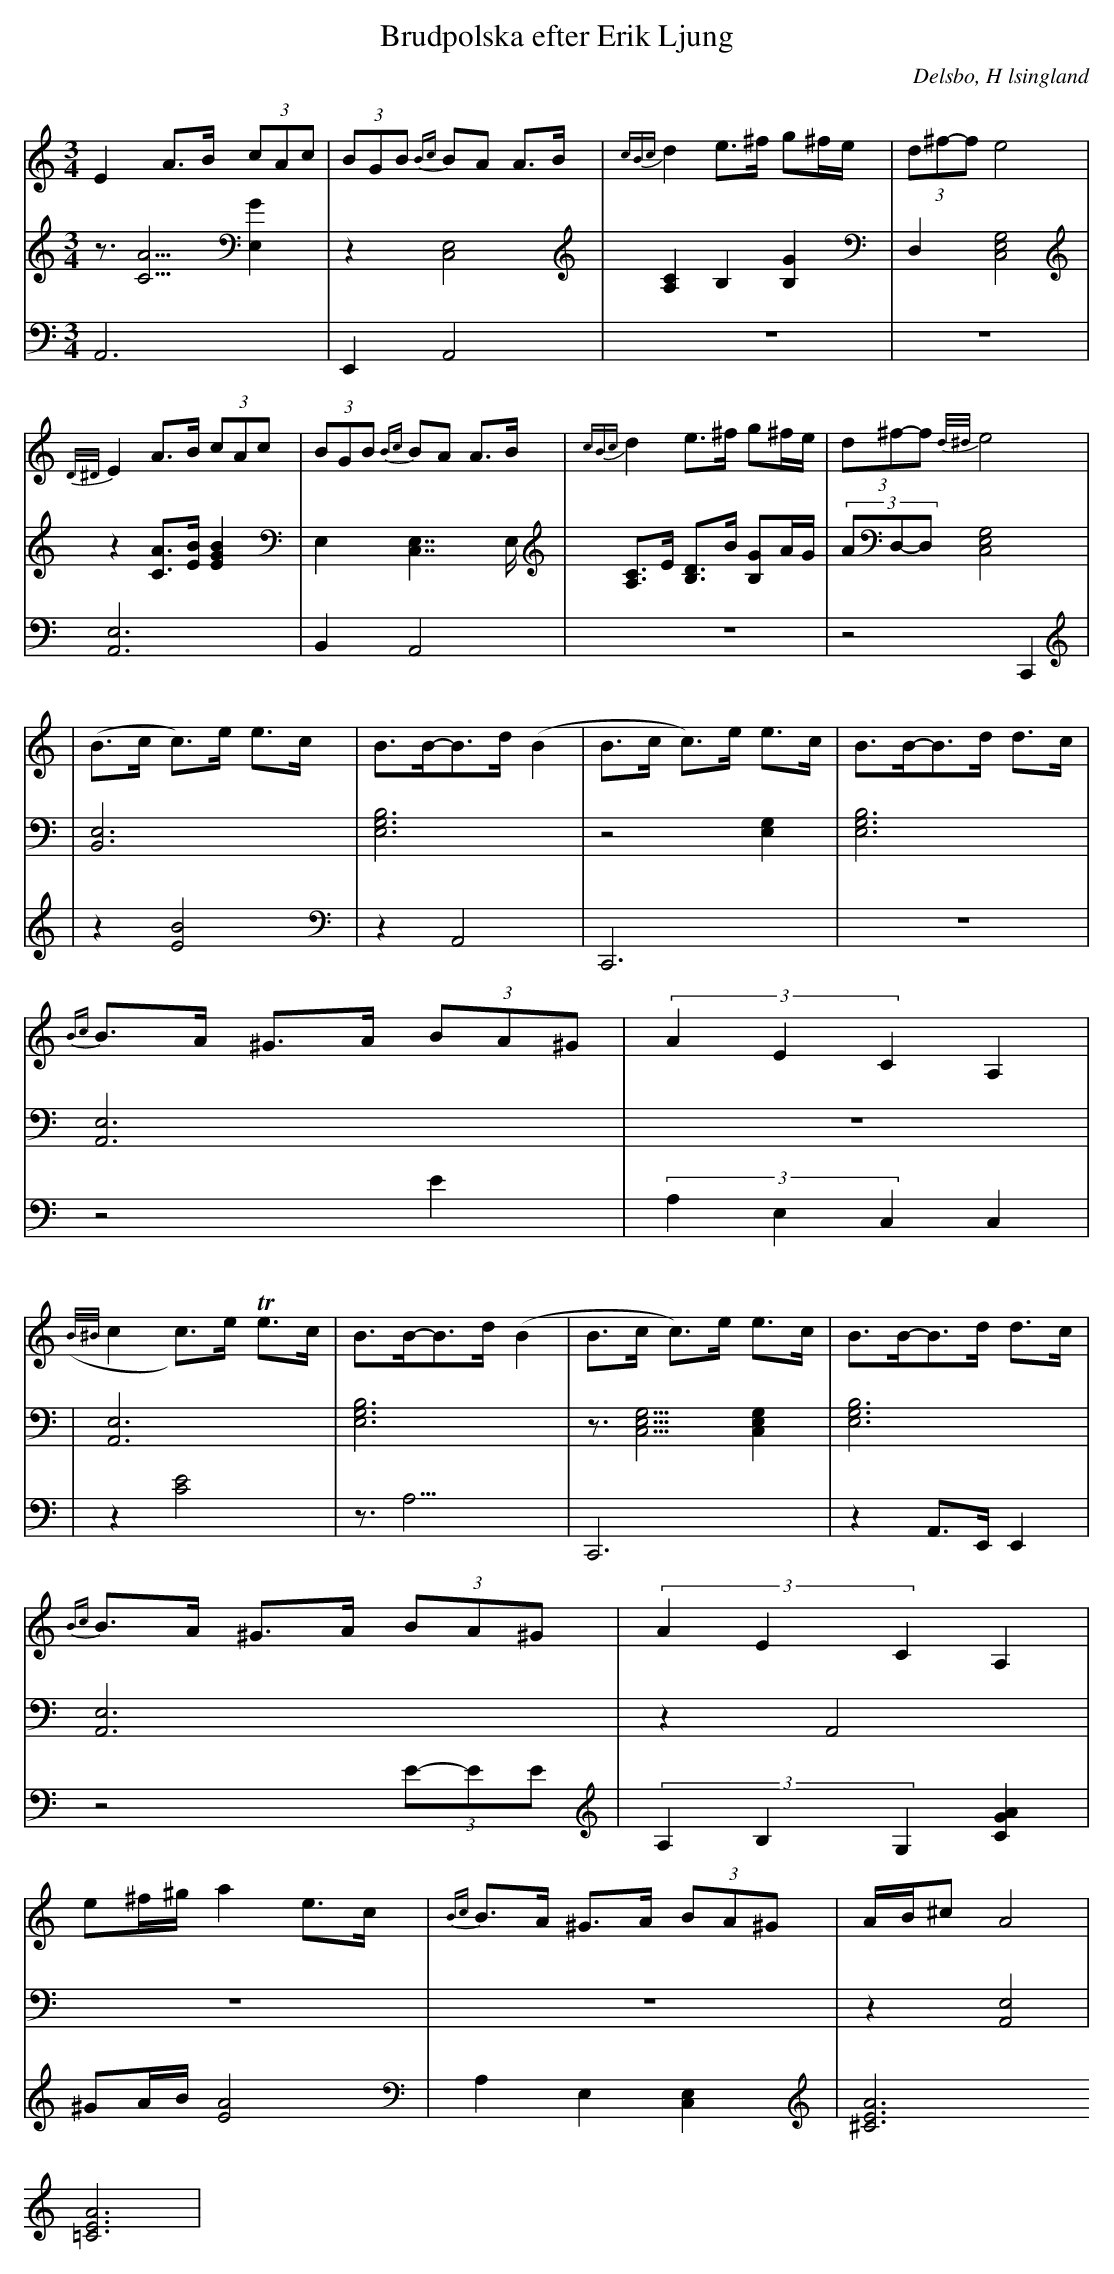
X:1
T: Brudpolska efter Erik Ljung
Q: 105
O: Delsbo, H lsingland
M: 3/4
L: 1/8
K: Am
V:1
V:2
V:3 =Merge
V:1
E2 A>B (3cAc| (3BGB {Bc}BA A>B|{cBc}d2 e>^f g^f/e/|(3d^f-f e4 |
{D/^D/}E2 A>B (3cAc| (3BGB {Bc}BA A>B|{cBc}d2 e>^f g^f/e/|(3d^f-f {d/^d/}e4 |
|(B>c c)>e e>c|B>B-B>d (B2|B>c c)>e e>c|B>B-B>d d>c|
{Bc}B>A ^G>A (3BA^G|(3A2E2C2 A,2|
({B/^B/}c2 c)>e Te>c|B>B-B>d (B2|B>c c)>e e>c|B>B-B>d d>c|
{Bc}B>A ^G>A (3BA^G|(3A2E2C2 A,2|
e^f/^g/ a2 e>c|{Bc}B>A ^G>A (3BA^G|A/B/^c A4|
V:2
z3/2[A5/2C5/2] [E,2G2]|z2 [C,4E,4]|[A,2C2] B,2 [B,2G2]|D,2 [E,4G,4C,4]|
z2 [AC]>[BE] [B2E2G2]|E,2 [C,7/2E,7/2]E,/|[A,C]>E [B,D]>B [B,G]A/G/|(3AD,-D, [E,4G,4C,4]|
|[B,,6E,6]|[E,6G,6B,6]|z4[G,2E,2]|[E,6G,6B,6]|
[A,,6E,6]|z6|
|[A,,6E,6]|[E,6G,6B,6]|z3/2[E,5/2G,5/2C,5/2] [E,2G,2C,2]|[E,6G,6B,6]|
[A,,6E,6]|z2 A,,4|
z6|z6|z2 [A,,4E,4]|
V:3
A,,6|E,,2 A,,4|z6|z6|
[A,,6E,6]|B,,2 A,,4|z6|z4  C,,2|
|z2 [B4E4]|z2 A,,4|C,,6|z6|
z4 E2|(3A,2E,2C,2 [C,2]|
|z2 [C4E4]|z3<A,3|C,,6|z2 A,,>E,, E,,2|
z4 (3E-EE|(3A,2B,2G,2 [G2A2C2]|
^GA/B/ [A4E4]|A,2 E,2 [C,2E,2]|[A6^C6E6] [A6=C6E6]|
